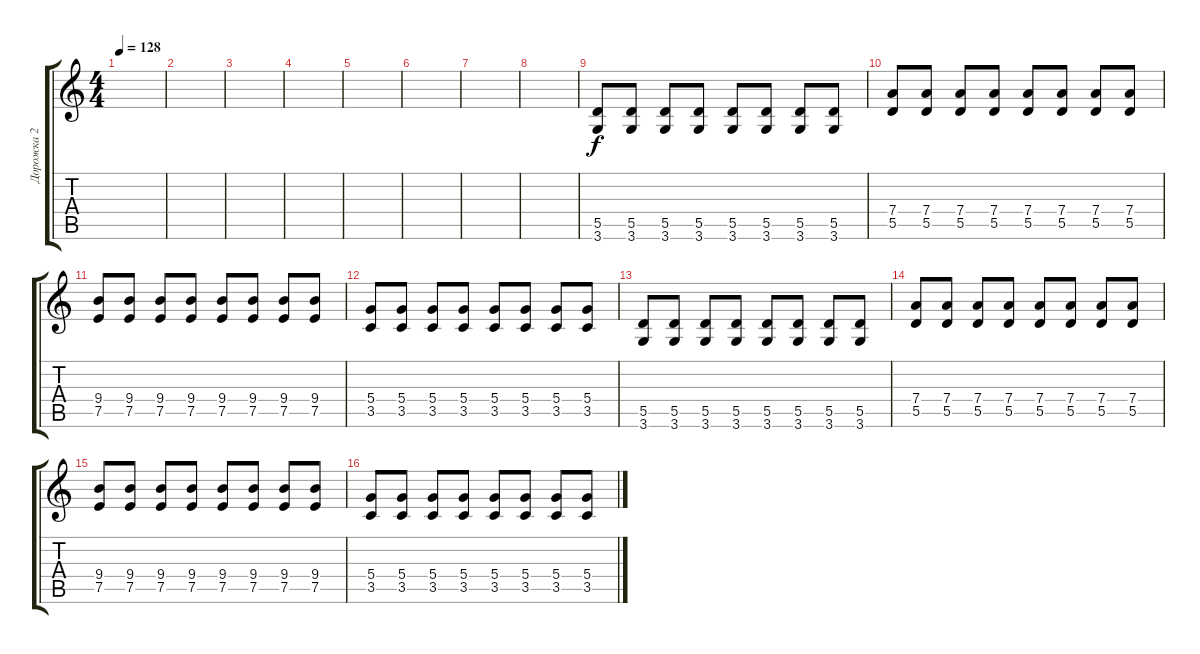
\track ("Дорожка 2" "Дорожка 2") {instrument overdrivenguitar}
\staff {score tabs}
\tuning (E4 B3 G3 D3 A2 E2) {hide}
\ts (4 4)
\tempo 128
\clef g2
\ks c
|
|
|
|
|
|
|
|
(5.5 3.6).8 (5.5 3.6).8 (5.5 3.6).8 (5.5 3.6).8 (5.5 3.6).8 (5.5 3.6).8 (5.5 3.6).8 (5.5 3.6).8 |
(7.4 5.5).8 (7.4 5.5).8 (7.4 5.5).8 (7.4 5.5).8 (7.4 5.5).8 (7.4 5.5).8 (7.4 5.5).8 (7.4 5.5).8 |
(9.4 7.5).8 (9.4 7.5).8 (9.4 7.5).8 (9.4 7.5).8 (9.4 7.5).8 (9.4 7.5).8 (9.4 7.5).8 (9.4 7.5).8 |
(5.4 3.5).8 (5.4 3.5).8 (5.4 3.5).8 (5.4 3.5).8 (5.4 3.5).8 (5.4 3.5).8 (5.4 3.5).8 (5.4 3.5).8 |
(5.5 3.6).8 (5.5 3.6).8 (5.5 3.6).8 (5.5 3.6).8 (5.5 3.6).8 (5.5 3.6).8 (5.5 3.6).8 (5.5 3.6).8 |
(7.4 5.5).8 (7.4 5.5).8 (7.4 5.5).8 (7.4 5.5).8 (7.4 5.5).8 (7.4 5.5).8 (7.4 5.5).8 (7.4 5.5).8 |
(9.4 7.5).8 (9.4 7.5).8 (9.4 7.5).8 (9.4 7.5).8 (9.4 7.5).8 (9.4 7.5).8 (9.4 7.5).8 (9.4 7.5).8 |
(5.4 3.5).8 (5.4 3.5).8 (5.4 3.5).8 (5.4 3.5).8 (5.4 3.5).8 (5.4 3.5).8 (5.4 3.5).8 (5.4 3.5).8
